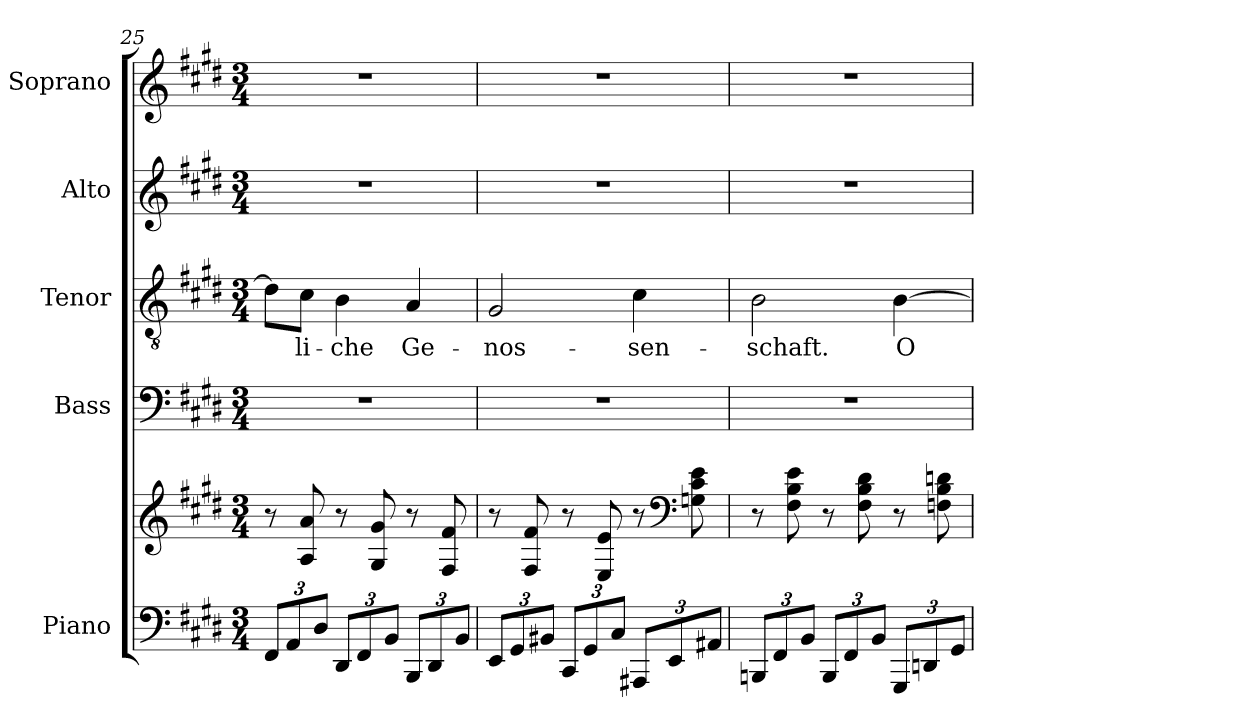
**kern	**kern	**kern	**kern	**text	**kern	**kern
*part5	*part5	*part4	*part3	*part3	*part2	*part1
*staff6	*staff5	*staff4	*staff3	*staff3	*staff2	*staff1
*I"Piano	*	*I"Bass	*I"Tenor	*	*I"Alto	*I"Soprano
*I'Pno	*	*	*	*	*	*I'Pno
*clefF4	*clefG2	*clefF4	*clefGv2	*	*clefG2	*clefG2
*k[f#c#g#d#]	*k[f#c#g#d#]	*k[f#c#g#d#]	*k[f#c#g#d#]	*	*k[f#c#g#d#]	*k[f#c#g#d#]
*E:	*E:	*E:	*E:	*	*E:	*E:
*M3/4	*M3/4	*M3/4	*M3/4	*	*M3/4	*M3/4
*Xbrackettup	*	*	*	*	*	*
=25	=25	=25	=25	=25	=25	=25
12FF#/L	8r	2.r	8d#\L]	.	2.r	2.r
12AA/	.	.	.	.	.	.
!	!	!	!	!LO:LY:b	!	!
.	8A/ 8a/	.	8c#\J	-li-	.	.
12D#/J	.	.	.	.	.	.
!	!	!	!	!LO:LY:b	!	!
12DD#/L	8r	.	4B\	-che	.	.
12FF#/	.	.	.	.	.	.
.	8G#/ 8g#/	.	.	.	.	.
12BB/J	.	.	.	.	.	.
!	!	!	!	!LO:LY:b	!	!
12BBB/L	8r	.	4A/	Ge-	.	.
12DD#/	.	.	.	.	.	.
.	8F#/ 8f#/	.	.	.	.	.
12BB/J	.	.	.	.	.	.
=26	=26	=26	=26	=26	=26	=26
!	!	!	!	!LO:LY:b	!	!
12EE/L	8r	2.r	2G#/	-nos-	2.r	2.r
12GG#/	.	.	.	.	.	.
.	8F#/ 8f#/	.	.	.	.	.
12BB#X/J	.	.	.	.	.	.
12CC#/L	8r	.	.	.	.	.
12GG#/	.	.	.	.	.	.
.	8E/ 8e/	.	.	.	.	.
12C#/J	.	.	.	.	.	.
!	!	!	!	!LO:LY:b	!	!
12AAA#X/L	8r	.	4c#\	-sen-	.	.
12EE/	.	.	.	.	.	.
*	*clefF4	*	*	*	*	*
.	8Gn\ 8c#\ 8e\	.	.	.	.	.
12AA#X/J	.	.	.	.	.	.
!!LO:PB:g=z
=27	=27	=27	=27	=27	=27	=27
!	!	!	!	!LO:LY:b	!	!
12BBBn/L	8r	2.r	2B\	-schaft.	2.r	2.r
12FF#/	.	.	.	.	.	.
.	8F#\ 8B\ 8e\	.	.	.	.	.
12BB/J	.	.	.	.	.	.
12BBB/L	8r	.	.	.	.	.
12FF#/	.	.	.	.	.	.
.	8F#\ 8B\ 8d#\	.	.	.	.	.
12BB/J	.	.	.	.	.	.
!	!	!	!	!LO:LY:b	!	!
12GGG#/L	8r	.	[4B\	O	.	.
12DDn/	.	.	.	.	.	.
.	8Fn\ 8B\ 8dn\	.	.	.	.	.
12GG#/J	.	.	.	.	.	.
=	=	=	=	=	=	=
*-	*-	*-	*-	*-	*-	*-
